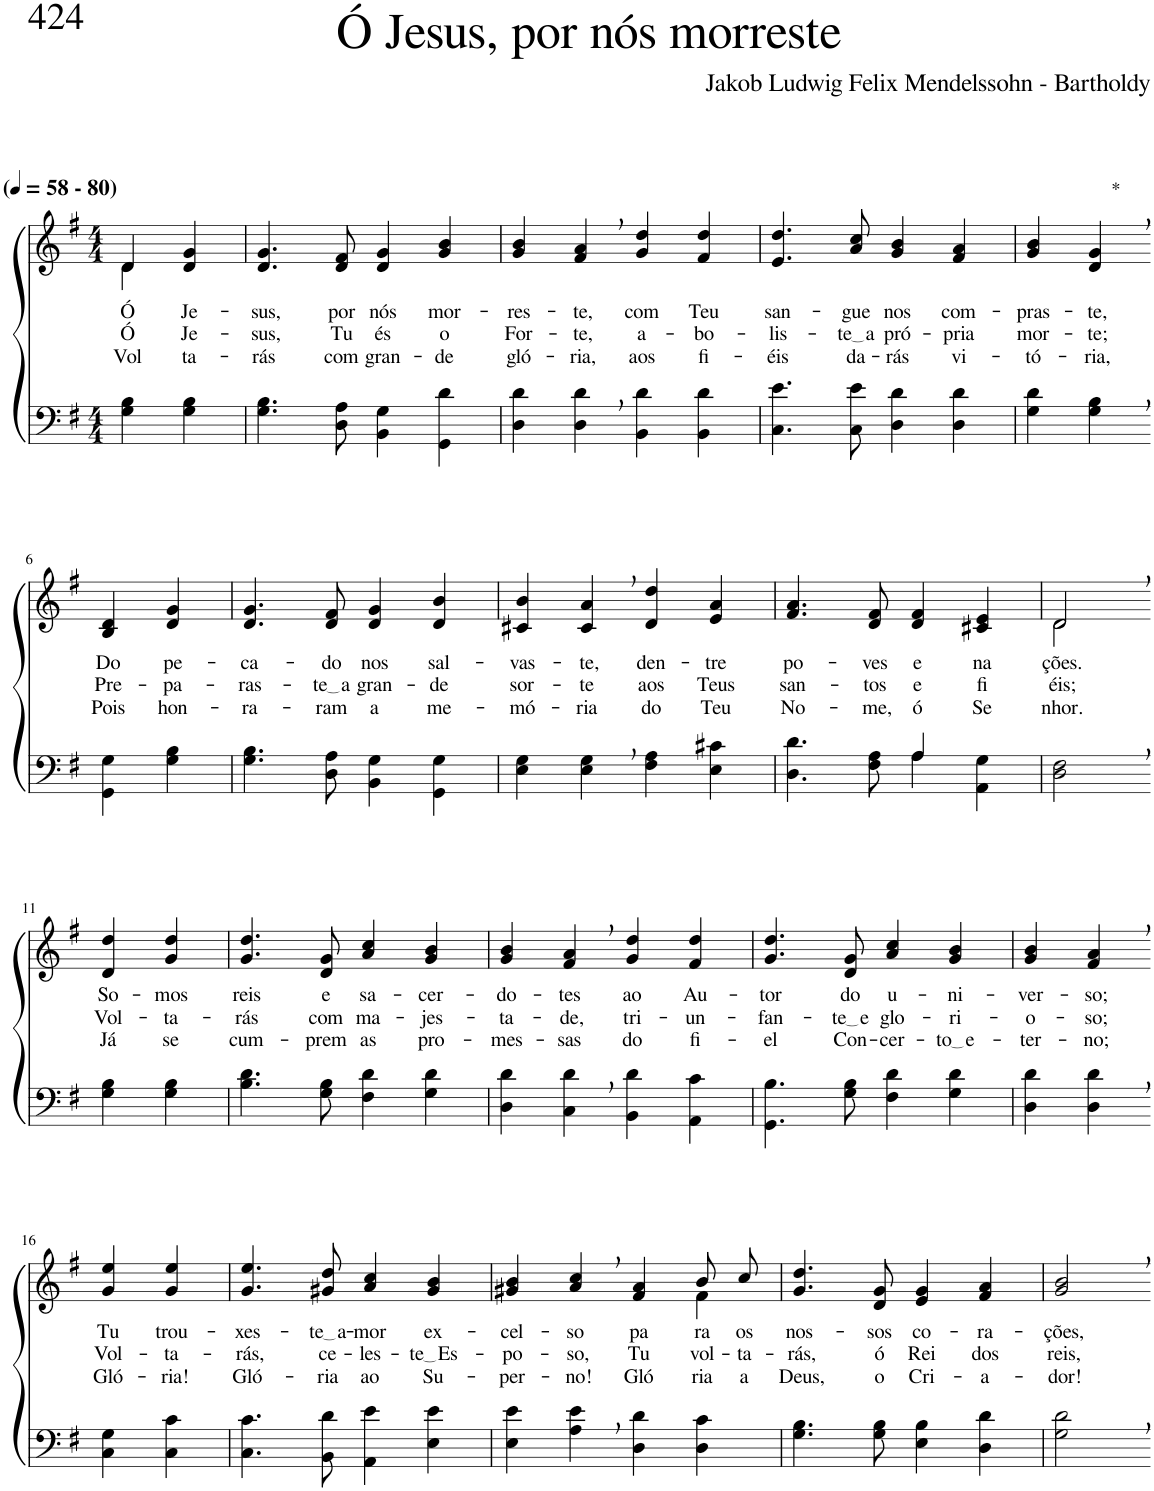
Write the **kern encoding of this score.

**kern	**kern	**text	**text	**text
*part2	*part1	*part1	*part1	*part1
*staff2	*staff1	*staff1	*staff1	*staff1
*I"Parte III e IV	*I"Parte I e II	*	*	*
*clefF4	*clefG2	*	*	*
*Trd1c2	*Trd1c2	*	*	*
*k[f#]	*k[f#]	*	*	*
*M4/4	*M4/4	*	*	*
*MM58	*MM58	*	*	*
=1	=1	=1	=1	=1
*	*^	*	*	*
!	!LO:TX:a:B:t=(	!	!	!	!
!	!LO:TX:a:B:t=- 80)	!	!	!	!
!	!	!	!LO:LY:b	!LO:LY:b	!LO:LY:b
4G\ 4B\	4d/	4d\	Ó	Ó	Vol-
!	!	!	!LO:LY:b	!LO:LY:b	!LO:LY:b
4G\ 4B\	4d/ 4g/	4ryy	Je-	Je-	-ta-
=2	=2	=2	=2	=2	=2
!	!	!	!LO:LY:b	!LO:LY:b	!LO:LY:b
*	*v	*v	*	*	*
4.G\ 4.B\	4.d/ 4.g/	-sus,	-sus,	-rás
!	!	!LO:LY:b	!LO:LY:b	!LO:LY:b
8D\ 8A\	8d/ 8f#/	por	Tu	com
!	!	!LO:LY:b	!LO:LY:b	!LO:LY:b
4BB\ 4G\	4d/ 4g/	nós	és	gran-
!	!	!LO:LY:b	!LO:LY:b	!LO:LY:b
4GG\ 4d\	4g/ 4b/	mor-	o	-de
=3	=3	=3	=3	=3
!	!	!LO:LY:b	!LO:LY:b	!LO:LY:b
4D\ 4d\	4g/ 4b/	-res-	For-	gló-
!	!	!LO:LY:b	!LO:LY:b	!LO:LY:b
4D\, 4d\,	4f#/, 4a/,	-te,	-te,	-ria,
!	!	!LO:LY:b	!LO:LY:b	!LO:LY:b
4BB\ 4d\	4g/ 4dd/	com	a-	aos
!	!	!LO:LY:b	!LO:LY:b	!LO:LY:b
4BB\ 4d\	4f#/ 4dd/	Teu	-bo-	fi-
=4	=4	=4	=4	=4
!	!	!LO:LY:b	!LO:LY:b	!LO:LY:b
4.C\ 4.e\	4.e/ 4.dd/	san-	-lis-	-éis
!	!	!LO:LY:b	!LO:LY:b	!LO:LY:b
8C\ 8e\	8a/ 8cc/	-gue	te a	da-
!	!	!LO:LY:b	!LO:LY:b	!LO:LY:b
4D\ 4d\	4g/ 4b/	nos	pró-	-rás
!	!	!LO:LY:b	!LO:LY:b	!LO:LY:b
4D\ 4d\	4f#/ 4a/	com-	-pria	vi-
=5	=5	=5	=5	=5
!	!	!LO:LY:b	!LO:LY:b	!LO:LY:b
4G\ 4d\	4g/ 4b/	-pras-	mor-	-tó-
!	!LO:TX:a:t=*	!	!	!
!	!	!LO:LY:b	!LO:LY:b	!LO:LY:b
4G\, 4B\,	4d/, 4g/,	-te,	-te;	-ria,
!!LO:LB:g=z
=6-	=6-	=6-	=6-	=6-
!	!	!LO:LY:b	!LO:LY:b	!LO:LY:b
4GG\ 4G\	4B/ 4d/	Do	Pre-	Pois
!	!	!LO:LY:b	!LO:LY:b	!LO:LY:b
4G\ 4B\	4d/ 4g/	pe-	-pa-	hon-
=7	=7	=7	=7	=7
!	!	!LO:LY:b	!LO:LY:b	!LO:LY:b
4.G\ 4.B\	4.d/ 4.g/	-ca-	-ras-	-ra-
!	!	!LO:LY:b	!LO:LY:b	!LO:LY:b
8D\ 8A\	8d/ 8f#/	-do	te a	-ram
!	!	!LO:LY:b	!LO:LY:b	!LO:LY:b
4BB\ 4G\	4d/ 4g/	nos	gran-	a
!	!	!LO:LY:b	!LO:LY:b	!LO:LY:b
4GG\ 4G\	4d/ 4b/	sal-	-de	me-
=8	=8	=8	=8	=8
!	!	!LO:LY:b	!LO:LY:b	!LO:LY:b
4E\ 4G\	4c#X/ 4b/	-vas-	sor-	-mó-
!	!	!LO:LY:b	!LO:LY:b	!LO:LY:b
4E\, 4G\,	4c#/, 4a/,	-te,	-te	-ria
!	!	!LO:LY:b	!LO:LY:b	!LO:LY:b
4F#\ 4A\	4d/ 4dd/	den-	aos	do
!	!	!LO:LY:b	!LO:LY:b	!LO:LY:b
4E\ 4c#X\	4e/ 4a/	-tre	Teus	Teu
=9	=9	=9	=9	=9
*^	*	*	*	*
!	!	!	!LO:LY:b	!LO:LY:b	!LO:LY:b
2ryy	4.D\ 4.d\	4.f#/ 4.a/	po-	san-	No-
!	!	!	!LO:LY:b	!LO:LY:b	!LO:LY:b
.	8F#\ 8A\	8d/ 8f#/	-ves	-tos	-me,
!	!	!	!LO:LY:b	!LO:LY:b	!LO:LY:b
4A/	4A\	4d/ 4f#/	e	e	ó
!	!	!	!LO:LY:b	!LO:LY:b	!LO:LY:b
4ryy	4AA\ 4G\	4c#X/ 4e/	na-	fi-	Se-
=10	=10	=10	=10	=10	=10
*	*	*^	*	*	*
!	!	!	!	!LO:LY:b	!LO:LY:b	!LO:LY:b
*v	*v	*	*	*	*	*
2D\, 2F#\,	2d,/	2d\	-ções.	-éis;	-nhor.
!!LO:LB:g=z
=11-	=11-	=11-	=11-	=11-	=11-
!	!	!	!LO:LY:b	!LO:LY:b	!LO:LY:b
*	*v	*v	*	*	*
4G\ 4B\	4d/ 4dd/	-So-	Vol-	Já
!	!	!LO:LY:b	!LO:LY:b	!LO:LY:b
4G\ 4B\	4g/ 4dd/	-mos	-ta-	se
=12	=12	=12	=12	=12
!	!	!LO:LY:b	!LO:LY:b	!LO:LY:b
4.B\ 4.d\	4.g/ 4.dd/	reis	-rás	cum-
!	!	!LO:LY:b	!LO:LY:b	!LO:LY:b
8G\ 8B\	8d/ 8g/	e	com	-prem
!	!	!LO:LY:b	!LO:LY:b	!LO:LY:b
4F#\ 4d\	4a/ 4cc/	sa-	ma-	as
!	!	!LO:LY:b	!LO:LY:b	!LO:LY:b
4G\ 4d\	4g/ 4b/	-cer-	-jes-	pro-
=13	=13	=13	=13	=13
!	!	!LO:LY:b	!LO:LY:b	!LO:LY:b
4D\ 4d\	4g/ 4b/	-do-	-ta-	-mes-
!	!	!LO:LY:b	!LO:LY:b	!LO:LY:b
4C\, 4d\,	4f#/, 4a/,	-tes	-de,	-sas
!	!	!LO:LY:b	!LO:LY:b	!LO:LY:b
4BB\ 4d\	4g/ 4dd/	ao	tri-	do
!	!	!LO:LY:b	!LO:LY:b	!LO:LY:b
4AA\ 4c\	4f#/ 4dd/	Au-	-un-	fi-
=14	=14	=14	=14	=14
!	!	!LO:LY:b	!LO:LY:b	!LO:LY:b
4.GG\ 4.B\	4.g/ 4.dd/	-tor	-fan-	-el
!	!	!LO:LY:b	!LO:LY:b	!LO:LY:b
8G\ 8B\	8d/ 8g/	do	te e	Con-
!	!	!LO:LY:b	!LO:LY:b	!LO:LY:b
4F#\ 4d\	4a/ 4cc/	u-	glo-	-cer-
!	!	!LO:LY:b	!LO:LY:b	!LO:LY:b
4G\ 4d\	4g/ 4b/	-ni-	-ri-	to e
=15	=15	=15	=15	=15
!	!	!LO:LY:b	!LO:LY:b	!LO:LY:b
4D\ 4d\	4g/ 4b/	-ver-	-o-	-ter-
!	!	!LO:LY:b	!LO:LY:b	!LO:LY:b
4D\, 4d\,	4f#/, 4a/,	-so;	-so;	-no;
!!LO:LB:g=z
=16-	=16-	=16-	=16-	=16-
!	!	!LO:LY:b	!LO:LY:b	!LO:LY:b
4C\ 4G\	4g/ 4ee/	Tu	Vol-	Gló-
!	!	!LO:LY:b	!LO:LY:b	!LO:LY:b
4C\ 4c\	4g/ 4ee/	trou-	-ta-	-ria!
=17	=17	=17	=17	=17
!	!	!LO:LY:b	!LO:LY:b	!LO:LY:b
4.C\ 4.c\	4.g/ 4.ee/	-xes-	-rás,	Gló-
!	!	!LO:LY:b	!LO:LY:b	!LO:LY:b
8BB\ 8d\	8g#X/ 8dd/	te a	ce-	-ria
!	!	!LO:LY:b	!LO:LY:b	!LO:LY:b
4AA\ 4e\	4a/ 4cc/	-mor	-les-	ao
!	!	!LO:LY:b	!LO:LY:b	!LO:LY:b
4E\ 4e\	4g#/ 4b/	ex-	te Es	Su-
=18	=18	=18	=18	=18
!	!	!LO:LY:b	!LO:LY:b	!LO:LY:b
*	*^	*	*	*
4E\ 4e\	4g#X/ 4b/	2.ryy	-cel-	-po-	-per-
!	!	!	!LO:LY:b	!LO:LY:b	!LO:LY:b
4A\, 4e\,	4a/, 4cc/,	.	-so	-so,	-no!
!	!	!	!LO:LY:b	!LO:LY:b	!LO:LY:b
4D\ 4d\	4f#/ 4a/	.	pa-	Tu	Gló-
!	!	!	!LO:LY:b	!LO:LY:b	!LO:LY:b
4D\ 4c\	8b/L	4f#\	ra	vol-	-ria
!	!	!	!LO:LY:b	!LO:LY:b	!LO:LY:b
.	8cc/J	.	os	-ta-	a
*	*v	*v	*	*	*
=19	=19	=19	=19	=19
!	!	!LO:LY:b	!LO:LY:b	!LO:LY:b
4.G\ 4.B\	4.g/ 4.dd/	nos-	-rás,	Deus,
!	!	!LO:LY:b	!LO:LY:b	!LO:LY:b
8G\ 8B\	8d/ 8g/	-sos	ó	o
!	!	!LO:LY:b	!LO:LY:b	!LO:LY:b
4E\ 4B\	4e/ 4g/	co-	Rei	Cri-
!	!	!LO:LY:b	!LO:LY:b	!LO:LY:b
4D\ 4d\	4f#/ 4a/	-ra-	dos	-a-
=20	=20	=20	=20	=20
!	!	!LO:LY:b	!LO:LY:b	!LO:LY:b
2G\, 2d\,	2g/, 2b/,	-ções,	reis,	-dor!
=-	=-	=-	=-	=-
*-	*-	*-	*-	*-
